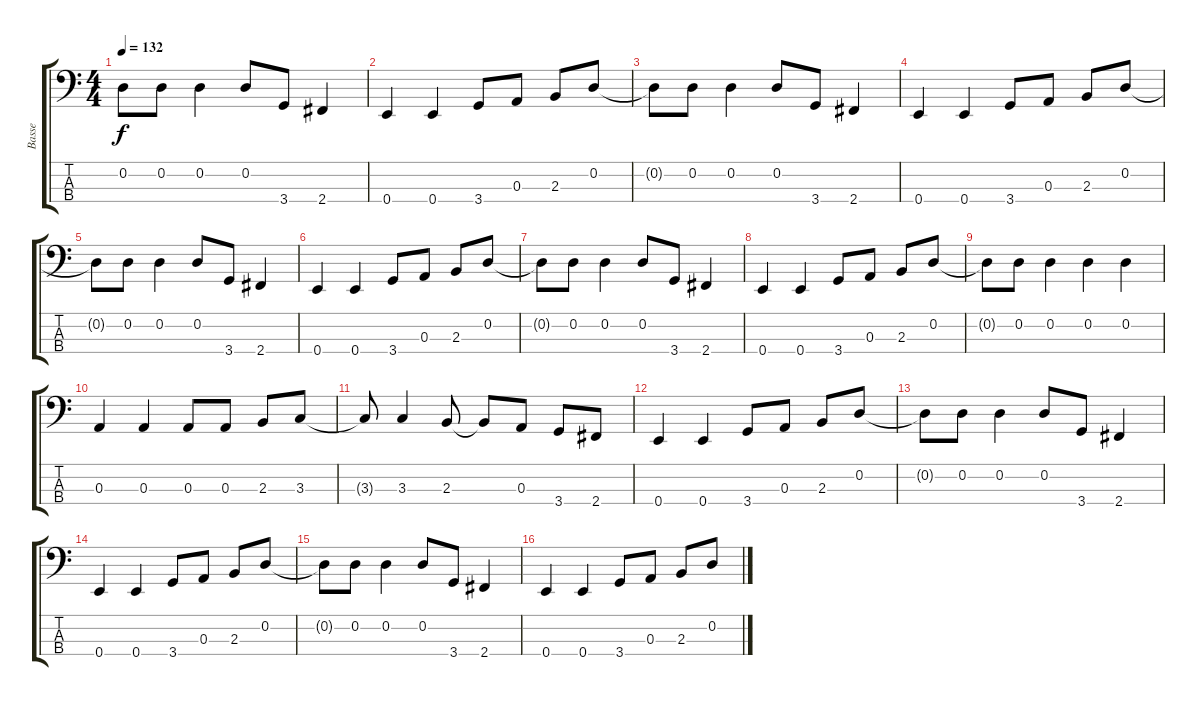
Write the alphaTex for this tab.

\track ("Basse" "Basse") {instrument electricbasspick}
\staff {score tabs}
\tuning (G2 D2 A1 E1) {hide}
\ts (4 4)
\tempo 132
\clef f4
\ks c
0.2{t}.8{dy f} 0.2.8 0.2.4 0.2.8 3.4.8 2.4.4 |
0.4.4 0.4.4 3.4.8 0.3.8 2.3.8 0.2.8 |
0.2{t}.8 0.2.8 0.2.4 0.2.8 3.4.8 2.4.4 |
0.4.4 0.4.4 3.4.8 0.3.8 2.3.8 0.2.8 |
0.2{t}.8 0.2.8 0.2.4 0.2.8 3.4.8 2.4.4 |
0.4.4 0.4.4 3.4.8 0.3.8 2.3.8 0.2.8 |
0.2{t}.8 0.2.8 0.2.4 0.2.8 3.4.8 2.4.4 |
0.4.4 0.4.4 3.4.8 0.3.8 2.3.8 0.2.8 |
0.2{t}.8 0.2.8 0.2.4 0.2.4 0.2.4 |
0.3.4 0.3.4 0.3.8 0.3.8 2.3.8 3.3.8 |
3.3{t}.8 3.3.4 2.3.8 2.3{t}.8 0.3.8 3.4.8 2.4.8 |
0.4.4 0.4.4 3.4.8 0.3.8 2.3.8 0.2.8 |
0.2{t}.8 0.2.8 0.2.4 0.2.8 3.4.8 2.4.4 |
0.4.4 0.4.4 3.4.8 0.3.8 2.3.8 0.2.8 |
0.2{t}.8 0.2.8 0.2.4 0.2.8 3.4.8 2.4.4 |
0.4.4 0.4.4 3.4.8 0.3.8 2.3.8 0.2.8
